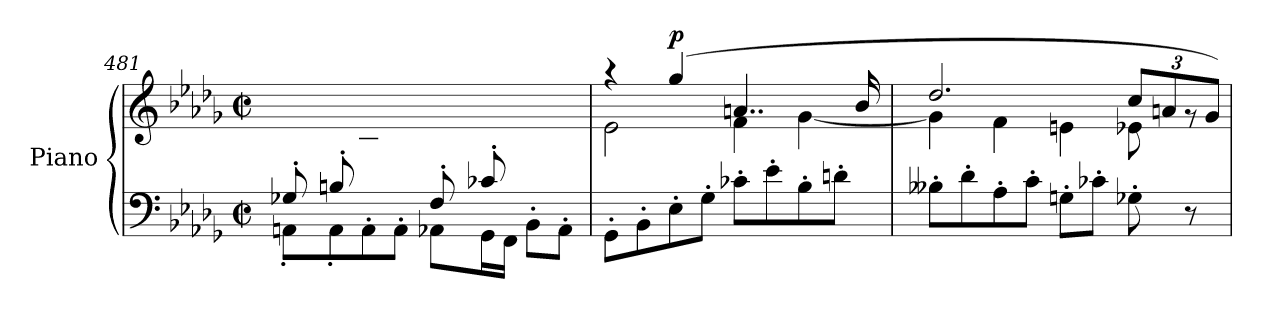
**kern	**kern	**dynam
*part1	*part1	*part1
*staff2	*staff1	*staff1/2
*I"Piano	*	*
*I'Pno	*	*
!!LO:LB:g=z
*clefF4	*clefG2	*
*k[b-e-a-d-g-]	*k[b-e-a-d-g-]	*
*M2/2	*M2/2	*
*met(c|)	*met(c|)	*
=481	=481	=481
*^	*	*
8G-X'/L	8AAn'\L	4ryy	.
8Bn'/	8AA'\	.	.
4ryy	8AA'\	8c'/	.
.	8AA'\J	8e-'/J	.
8F'/L	8AA-X\L	4ryy	.
8c-X'/	16GG-\L	.	.
.	16FF\JJ	.	.
4ryy	8BB-'\L	8dn'/	.
.	8AA-'\J	8f'/J	.
*v	*v	*	*
=482	=482	=482
*	*^	*
8GG-'\L	4r	2e-\	.
8BB-'\	.	.	.
!	!	!	!LO:DY:a
8E-'\	(4gg-/	.	p
8G-'\J	.	.	.
8c-X'\L	4..an/	4f\	.
8e-'\	.	.	.
8B-'\	.	[4g-\	.
8dn'\J	.	.	.
.	16b-/	.	.
=483	=483	=483	=483
8B--X'\L	2.dd-/	4g-\]	.
8d-'\	.	.	.
8A-'\	.	4f\	.
8c'\J	.	.	.
8Gn'\L	.	4en\	.
8c-X'\J	.	.	.
*	*Xbrackettup	*	*
8G-X'\	12cc/L	8e-X\	.
.	12an/	.	.
8r	.	8rg	.
.	12g-/J)	.	.
*	*v	*v	*
=	=	=
*-	*-	*-
